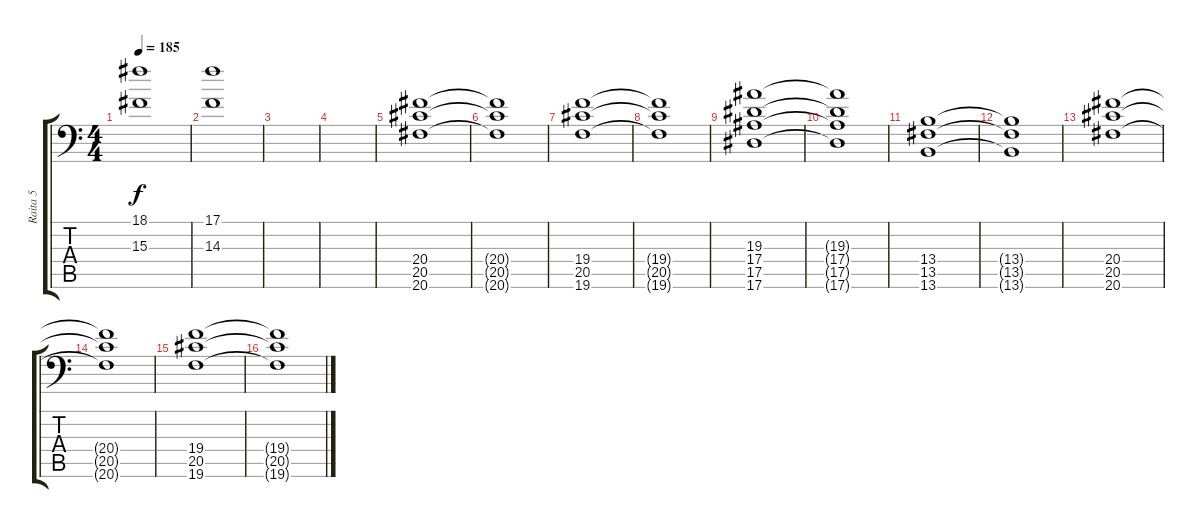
\track ("Raita 5" "Raita 5") {instrument fx6goblins}
\staff {score tabs}
\tuning (C4 G3 Eb3 Bb2 F2 Bb1) {hide}
\ts (4 4)
\tempo 185
\clef f4
\ks c
(18.1 15.3).1{dy f} |
(17.1 14.3).1 |
|
|
(20.4 20.5 20.6).1 |
(20.4{t} 20.5{t} 20.6{t}).1 |
(19.4 20.5 19.6).1 |
(19.4{t} 20.5{t} 19.6{t}).1 |
(19.3 17.4 17.5 17.6).1 |
(19.3{t} 17.4{t} 17.5{t} 17.6{t}).1 |
(13.4 13.5 13.6).1 |
(13.4{t} 13.5{t} 13.6{t}).1 |
(20.4 20.5 20.6).1 |
(20.4{t} 20.5{t} 20.6{t}).1 |
(19.4 20.5 19.6).1 |
(19.4{t} 20.5{t} 19.6{t}).1
